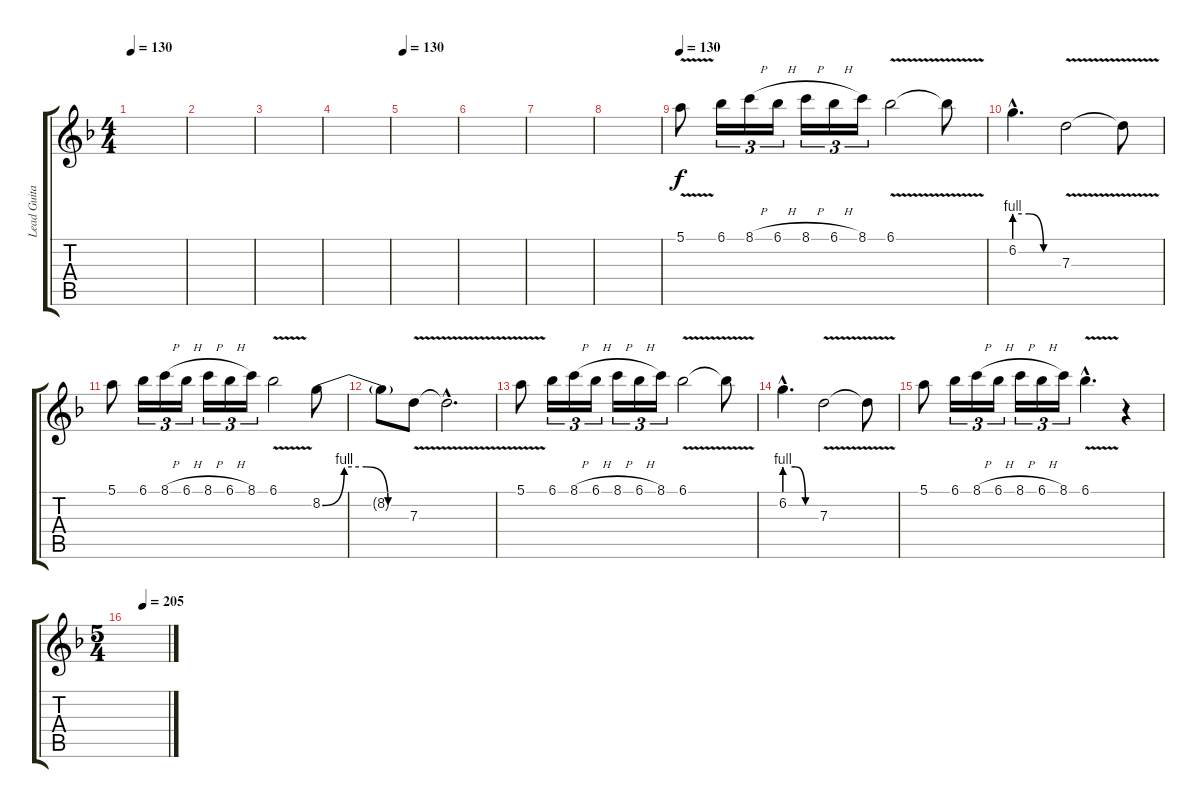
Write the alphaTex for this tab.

\track ("Lead Guitar" "Lead Guita") {instrument overdrivenguitar}
\staff {score tabs}
\tuning (E4 B3 G3 D3 A2 E2) {hide}
\ts (4 4)
\tempo 130
\clef g2
\ks f
|
|
|
|
\tempo 130
|
|
|
|
\tempo 130
5.1{v}.8{instrument distortionguitar} 6.1.16{tu (3 2)} 8.1{h}.16{tu (3 2)} 6.1{h}.16{tu (3 2)} 8.1{h}.16{tu (3 2)} 6.1{h}.16{tu (3 2)} 8.1.16{tu (3 2)} 6.1{v}.2 6.1{t}.8 |
6.2{be (custom 0 4 20 4 40 0 60 0) hac}.4{d} 7.3{v}.2 7.3{t}.8 |
5.1.8 6.1.16{tu (3 2)} 8.1{h}.16{tu (3 2)} 6.1{h}.16{tu (3 2)} 8.1{h}.16{tu (3 2)} 6.1{h}.16{tu (3 2)} 8.1.16{tu (3 2)} 6.1{v}.2 8.2{be (custom 0 0 15 4 30 4 45 0 60 0)}.8 |
8.2{t}.8 7.3{v}.8 7.3{hac t}.2{d} |
5.1{v}.8 6.1.16{tu (3 2)} 8.1{h}.16{tu (3 2)} 6.1{h}.16{tu (3 2)} 8.1{h}.16{tu (3 2)} 6.1{h}.16{tu (3 2)} 8.1.16{tu (3 2)} 6.1{v}.2 6.1{t}.8 |
6.2{be (custom 0 4 20 4 40 0 60 0) hac}.4{d} 7.3{v}.2 7.3{t}.8 |
5.1.8 6.1.16{tu (3 2)} 8.1{h}.16{tu (3 2)} 6.1{h}.16{tu (3 2)} 8.1{h}.16{tu (3 2)} 6.1{h}.16{tu (3 2)} 8.1.16{tu (3 2)} 6.1{v hac}.4{d} r.4 |
\ts (5 4)
\tempo (205 0.4)
